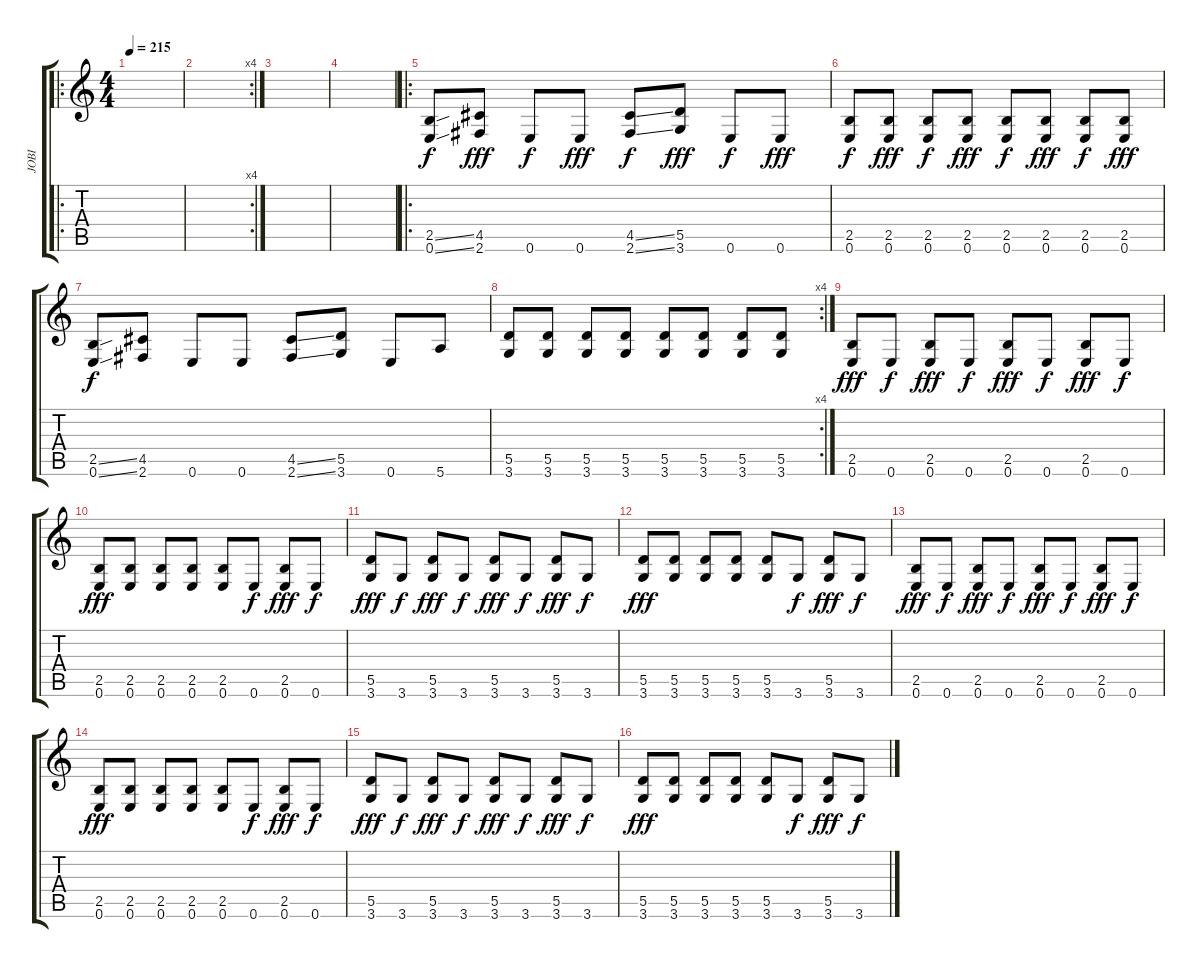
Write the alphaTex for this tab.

\track ("JOBI" "JOBI") {instrument distortionguitar}
\staff {score tabs}
\tuning (E4 B3 G3 D3 A2 E2) {hide}
\ro
\ts (4 4)
\tempo 215
\clef g2
\ks c
|
\rc 4
|
|
|
\ro
(2.5{ss} 0.6{ss}).8 (4.5 2.6).8{dy fff} 0.6.8{dy f} 0.6.8{dy fff} (4.5{ss} 2.6{ss}).8{dy f} (5.5 3.6).8{dy fff} 0.6.8{dy f} 0.6.8{dy fff} |
(2.5 0.6).8{dy f} (2.5 0.6).8{dy fff} (2.5 0.6).8{dy f} (2.5 0.6).8{dy fff} (2.5 0.6).8{dy f} (2.5 0.6).8{dy fff} (2.5 0.6).8{dy f} (2.5 0.6).8{dy fff} |
(2.5{ss} 0.6{ss}).8{dy f} (4.5 2.6).8 0.6.8 0.6.8 (4.5{ss} 2.6{ss}).8 (5.5 3.6).8 0.6.8 5.6.8 |
\rc 4
(5.5 3.6).8 (5.5 3.6).8 (5.5 3.6).8 (5.5 3.6).8 (5.5 3.6).8 (5.5 3.6).8 (5.5 3.6).8 (5.5 3.6).8 |
(2.5 0.6).8{dy fff} 0.6.8{dy f} (2.5 0.6).8{dy fff} 0.6.8{dy f} (2.5 0.6).8{dy fff} 0.6.8{dy f} (2.5 0.6).8{dy fff} 0.6.8{dy f} |
(2.5 0.6).8{dy fff} (2.5 0.6).8 (2.5 0.6).8 (2.5 0.6).8 (2.5 0.6).8 0.6.8{dy f} (2.5 0.6).8{dy fff} 0.6.8{dy f} |
(5.5 3.6).8{dy fff} 3.6.8{dy f} (5.5 3.6).8{dy fff} 3.6.8{dy f} (5.5 3.6).8{dy fff} 3.6.8{dy f} (5.5 3.6).8{dy fff} 3.6.8{dy f} |
(5.5 3.6).8{dy fff} (5.5 3.6).8 (5.5 3.6).8 (5.5 3.6).8 (5.5 3.6).8 3.6.8{dy f} (5.5 3.6).8{dy fff} 3.6.8{dy f} |
(2.5 0.6).8{dy fff} 0.6.8{dy f} (2.5 0.6).8{dy fff} 0.6.8{dy f} (2.5 0.6).8{dy fff} 0.6.8{dy f} (2.5 0.6).8{dy fff} 0.6.8{dy f} |
(2.5 0.6).8{dy fff} (2.5 0.6).8 (2.5 0.6).8 (2.5 0.6).8 (2.5 0.6).8 0.6.8{dy f} (2.5 0.6).8{dy fff} 0.6.8{dy f} |
(5.5 3.6).8{dy fff} 3.6.8{dy f} (5.5 3.6).8{dy fff} 3.6.8{dy f} (5.5 3.6).8{dy fff} 3.6.8{dy f} (5.5 3.6).8{dy fff} 3.6.8{dy f} |
(5.5 3.6).8{dy fff} (5.5 3.6).8 (5.5 3.6).8 (5.5 3.6).8 (5.5 3.6).8 3.6.8{dy f} (5.5 3.6).8{dy fff} 3.6.8{dy f}
